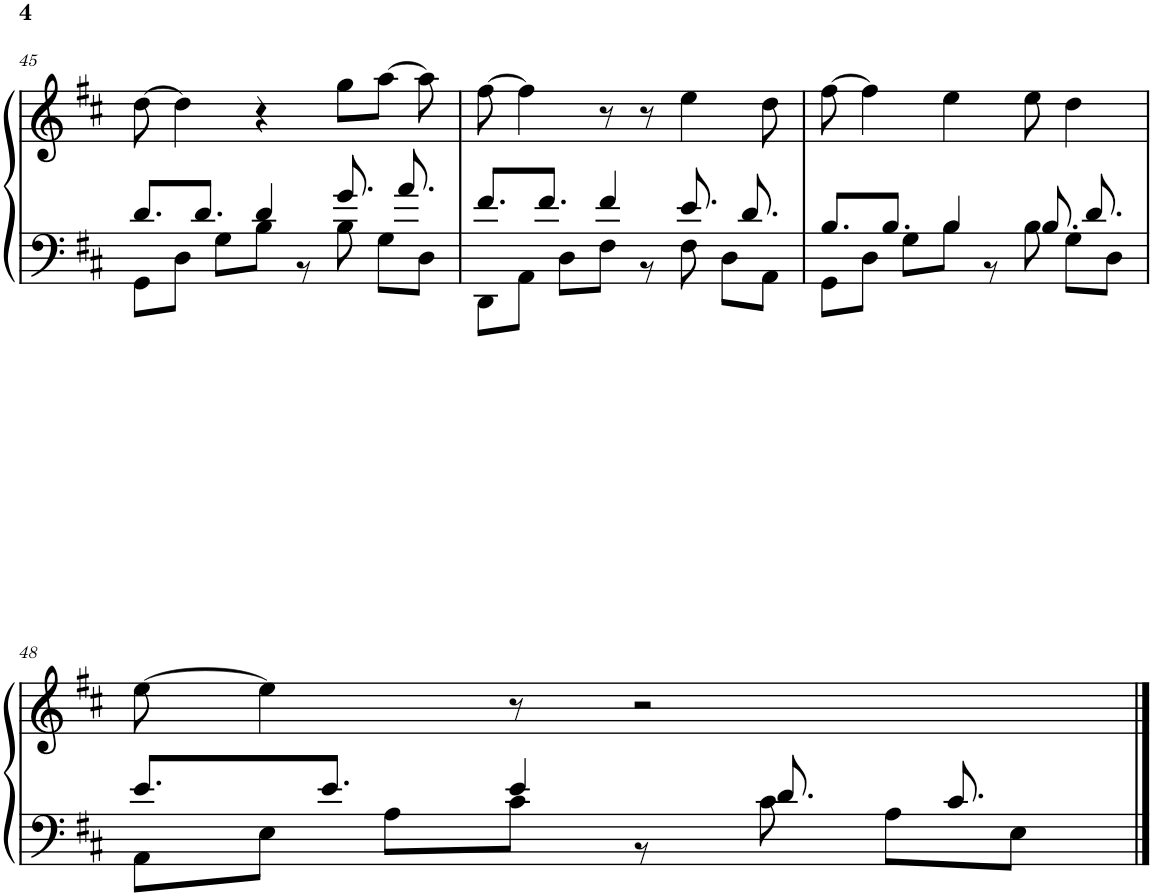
**kern	**kern
*part1	*part1
*staff2	*staff1
*I"Piano	*
*I'Pno.	*
!!LO:PB:g=z
*clefF4	*clefG2
*k[f#c#]	*k[f#c#]
*D:	*D:
*M4/4	*M4/4
=45	=45
*^	*
8.d/L	8GG\L	[8dd\
.	8D\J	4dd\]
8.d/J	.	.
.	8G\L	.
4d/	8B\J	4r
.	8r	.
8.g/	8B\	8gg\L
.	8G\L	[8aa\J
8.a/	.	.
.	8D\J	8aa\]
=46	=46	=46
8.f#/L	8DD\L	[8ff#\
.	8AA\J	4ff#\]
8.f#/J	.	.
.	8D\L	.
4f#/	8F#\J	8r
.	8r	8r
8.e/	8F#\	4ee\
.	8D\L	.
8.d/	.	.
.	8AA\J	8dd\
=47	=47	=47
8.B/L	8GG\L	[8ff#\
.	8D\J	4ff#\]
8.B/J	.	.
.	8G\L	.
4B/	8B\J	4ee\
.	8r	.
8.B/	8B\	8ee\
.	8G\L	4dd\
8.d/	.	.
.	8D\J	.
!!LO:LB:g=z
=48	=48	=48
8.e/L	8AA\L	[8ee\
.	8E\J	4ee\]
8.e/J	.	.
.	8A\L	.
4e/	8c#\J	8r
.	8r	2r
8.d/	8c#\	.
.	8A\L	.
8.c#/	.	.
.	8E\J	.
*v	*v	*
==	==
*-	*-
